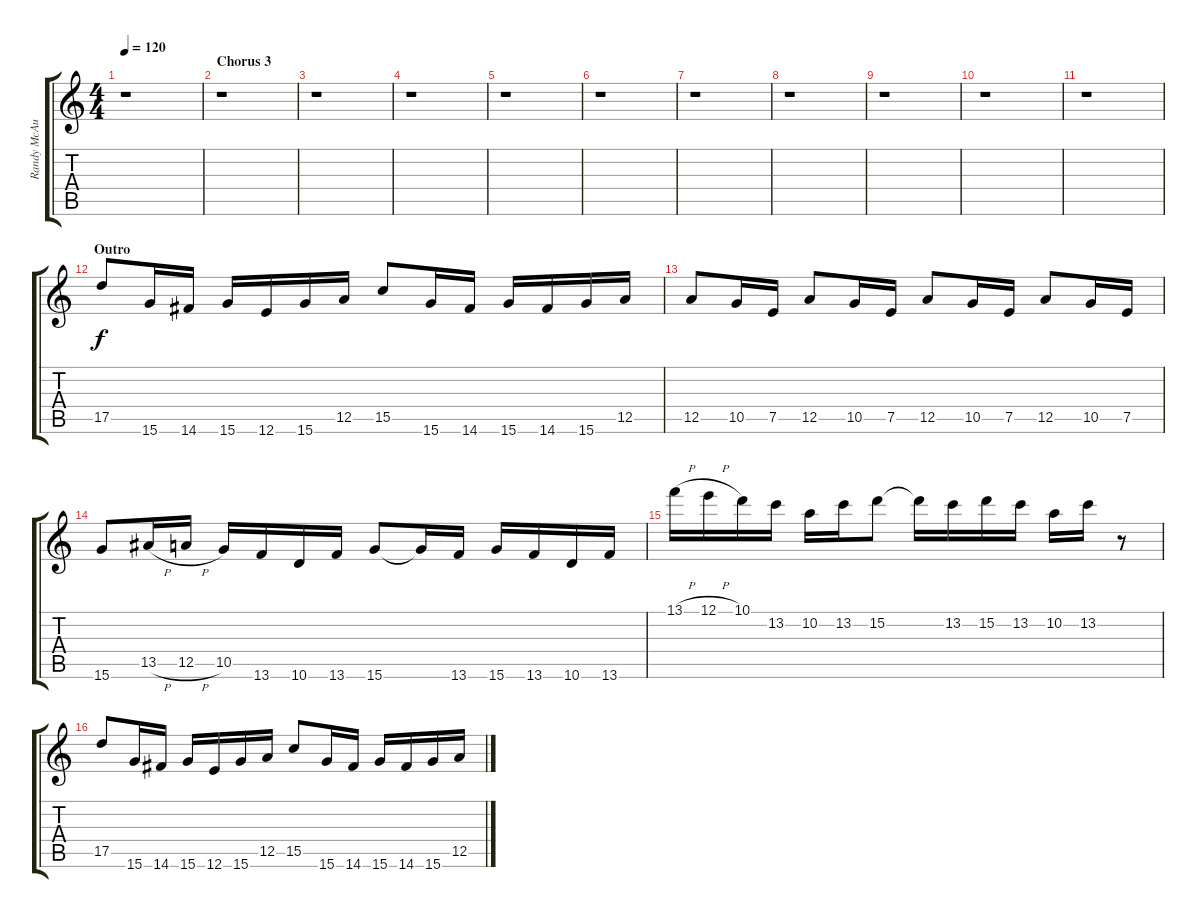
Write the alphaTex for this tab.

\track ("Randy McAuliffe (Solo Guitar)" "Randy McAu") {instrument overdrivenguitar}
\staff {score tabs}
\tuning (E4 B3 G3 D3 A2 E2) {hide}
\ts (4 4)
\tempo 120
\clef g2
\ks c
r.1{dy f} |
\section ("" "Chorus 3")
r.1 |
r.1 |
r.1 |
r.1 |
r.1 |
r.1 |
r.1 |
r.1 |
r.1 |
r.1 |
\section ("" "Outro")
17.5.8 15.6.16 14.6.16 15.6.16 12.6.16 15.6.16 12.5.16 15.5.8 15.6.16 14.6.16 15.6.16 14.6.16 15.6.16 12.5.16 |
12.5.8 10.5.16 7.5.16 12.5.8 10.5.16 7.5.16 12.5.8 10.5.16 7.5.16 12.5.8 10.5.16 7.5.16 |
15.6.8 13.5{h}.16 12.5{h}.16 10.5.16 13.6.16 10.6.16 13.6.16 15.6.8 15.6{t}.16 13.6.16 15.6.16 13.6.16 10.6.16 13.6.16 |
13.1{h}.16 12.1{h}.16 10.1.16 13.2.16 10.2.16 13.2.16 15.2.8 15.2{t}.16 13.2.16 15.2.16 13.2.16 10.2.16 13.2.16 r.8 |
17.5.8 15.6.16 14.6.16 15.6.16 12.6.16 15.6.16 12.5.16 15.5.8 15.6.16 14.6.16 15.6.16 14.6.16 15.6.16 12.5.16
